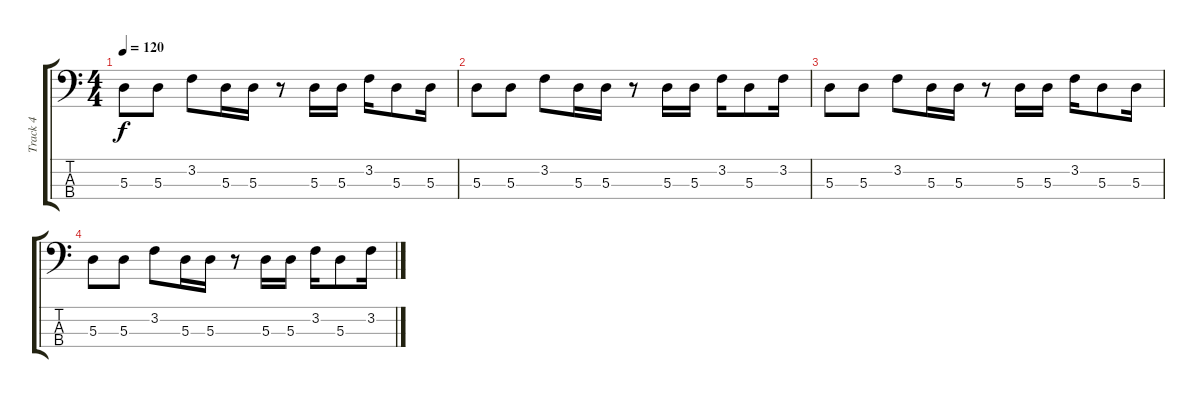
\track ("Track 4" "Track 4") {instrument contrabass}
\staff {score tabs}
\tuning (G2 D2 A1 E1) {hide}
\ts (4 4)
\tempo 120
\clef f4
\ks c
5.3.8{dy f} 5.3.8 3.2.8 5.3.16 5.3.16 r.8 5.3.16 5.3.16 3.2.16 5.3.8 5.3.16 |
5.3.8 5.3.8 3.2.8 5.3.16 5.3.16 r.8 5.3.16 5.3.16 3.2.16 5.3.8 3.2.16 |
5.3.8 5.3.8 3.2.8 5.3.16 5.3.16 r.8 5.3.16 5.3.16 3.2.16 5.3.8 5.3.16 |
5.3.8 5.3.8 3.2.8 5.3.16 5.3.16 r.8 5.3.16 5.3.16 3.2.16 5.3.8 3.2.16
